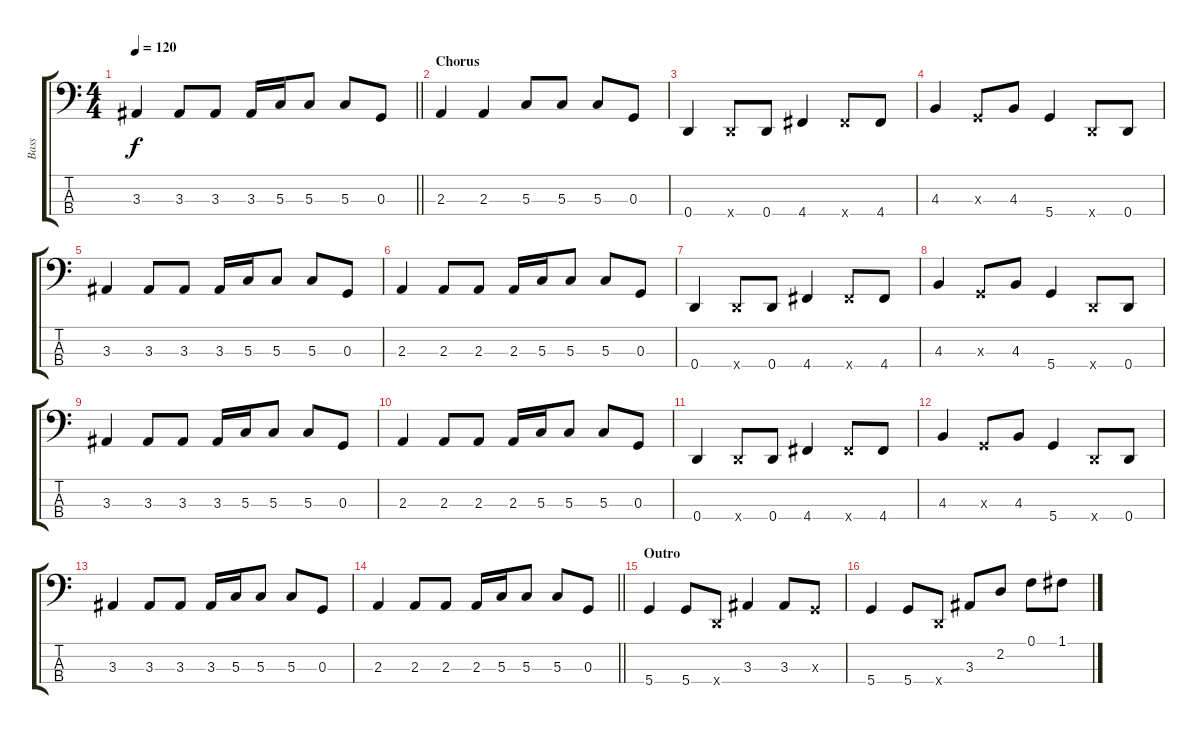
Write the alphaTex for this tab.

\track ("Bass" "Bass") {instrument electricbassfinger}
\staff {score tabs}
\tuning (F2 C2 G1 D1) {hide}
\ts (4 4)
\tempo 120
\clef f4
\barLineRight lightlight
\ks c
3.3.4{dy f} 3.3.8 3.3.8 3.3.16 5.3.16 5.3.8 5.3.8 0.3.8 |
\section ("" "Chorus")
2.3.4 2.3.4 5.3.8 5.3.8 5.3.8 0.3.8 |
0.4.4 0.4{x}.8 0.4.8 4.4.4 4.4{x}.8 4.4.8 |
4.3.4 0.3{x}.8 4.3.8 5.4.4 0.4{x}.8 0.4.8 |
3.3.4 3.3.8 3.3.8 3.3.16 5.3.16 5.3.8 5.3.8 0.3.8 |
2.3.4 2.3.8 2.3.8 2.3.16 5.3.16 5.3.8 5.3.8 0.3.8 |
0.4.4 0.4{x}.8 0.4.8 4.4.4 4.4{x}.8 4.4.8 |
4.3.4 0.3{x}.8 4.3.8 5.4.4 0.4{x}.8 0.4.8 |
3.3.4 3.3.8 3.3.8 3.3.16 5.3.16 5.3.8 5.3.8 0.3.8 |
2.3.4 2.3.8 2.3.8 2.3.16 5.3.16 5.3.8 5.3.8 0.3.8 |
0.4.4 0.4{x}.8 0.4.8 4.4.4 4.4{x}.8 4.4.8 |
4.3.4 0.3{x}.8 4.3.8 5.4.4 0.4{x}.8 0.4.8 |
3.3.4 3.3.8 3.3.8 3.3.16 5.3.16 5.3.8 5.3.8 0.3.8 |
\barLineRight lightlight
2.3.4 2.3.8 2.3.8 2.3.16 5.3.16 5.3.8 5.3.8 0.3.8 |
\section ("" "Outro")
5.4.4 5.4.8 0.4{x}.8 3.3.4 3.3.8 0.3{x}.8 |
5.4.4 5.4.8 0.4{x}.8 3.3.8 2.2.8 0.1.8 1.1.8
